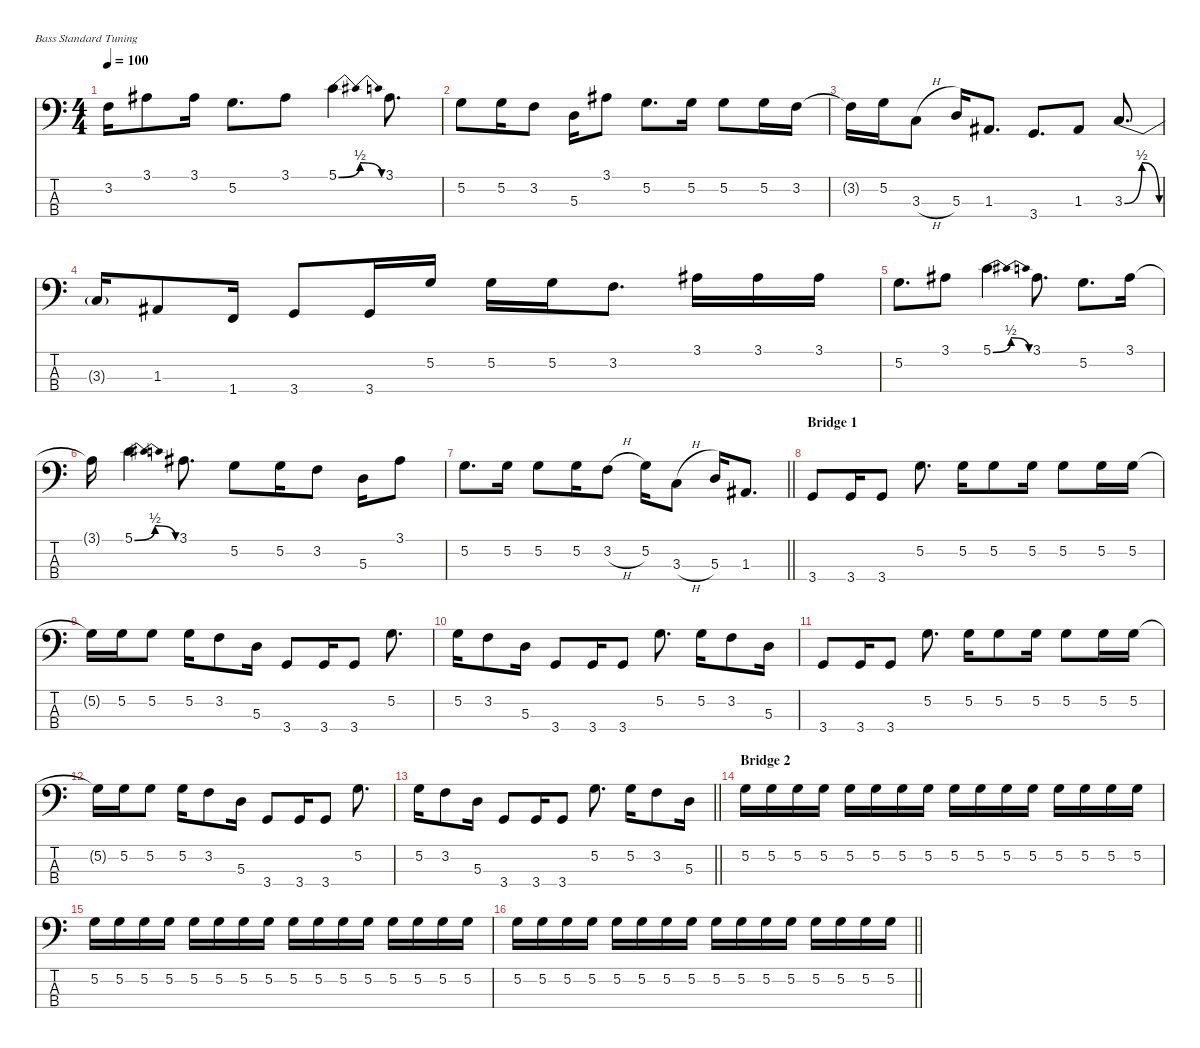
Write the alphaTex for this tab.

\defaultSystemsLayout 4
\hideDynamics
\bracketExtendMode nobrackets
\singleTrackTrackNamePolicy hidden
\multiTrackTrackNamePolicy hidden
\firstSystemTrackNameMode fullname
\firstSystemTrackNameOrientation horizontal
\otherSystemsTrackNameOrientation horizontal
\track ("Geezer Butler - Bass" "el.bs.") {defaultSystemsLayout 4 instrument electricbassfinger}
\staff {score tabs}
\tuning (G2 D2 A1 E1)
\ts (4 4)
\tempo 100
\clef f4
\ks c
3.2.16{dy f beam Down} 3.1{acc #}.8{beam Down} 3.1{acc #}.16{beam Down} 5.2.8{d beam Down} 3.1{acc #}.8{beam Down} 5.1{be (bendrelease 0 0 19.999999199999998 2 30 2 60 0)}.4{beam Down} 3.1{acc #}.8{d beam Down} |
5.2.8{beam Down} 5.2.16{beam Down} 3.2.8{beam Down} 5.3.16{beam Down} 3.1{acc #}.8{beam Down} 5.2.8{d beam Down} 5.2.16{beam Down} 5.2.8{beam Down} 5.2.16{beam Down} 3.2.16{beam Down} |
3.2{t}.16{beam Down} 5.2.16{beam Down} 3.3{h}.8{beam Down} 5.3.16{beam Up} 1.3{acc #}.8{d beam Up} 3.4.8{d beam Up} 1.3{acc #}.8{beam Up} 3.3{be (bendrelease 0 0 30 2 30 2 60 0)}.8{d beam Up} |
3.3{be (hold 0 0 60 0) t}.16{beam Up} 1.3{acc #}.8{beam Up} 1.4.16{beam Up} 3.4.8{beam Up} 3.4.16{beam Up} 5.2.16{beam Up} 5.2.16{beam Down} 5.2.16{beam Down} 3.2.8{d beam Down} 3.1{acc #}.16{beam Down} 3.1{acc #}.16{beam Down} 3.1{acc #}.16{beam Down} |
5.2.8{d beam Down} 3.1{acc #}.8{beam Down} 5.1{be (bendrelease 0 0 19.999999199999998 2 30 2 60 0)}.4{beam Down} 3.1{acc #}.8{d beam Down} 5.2.8{d beam Down} 3.1{acc #}.16{beam Down} |
3.1{t acc #}.16{beam Down} 5.1{be (bendrelease 0 0 19.999999199999998 2 30 2 60 0)}.4{beam Down} 3.1{acc #}.8{d beam Down} 5.2.8{beam Down} 5.2.16{beam Down} 3.2.8{beam Down} 5.3.16{beam Down} 3.1{acc #}.8{beam Down} |
\barLineRight lightlight
5.2.8{d beam Down} 5.2.16{beam Down} 5.2.8{beam Down} 5.2.16{beam Down} 3.2{h}.8{beam Down} 5.2.16{beam Down} 3.3{h}.8{beam Down} 5.3.16{beam Up} 1.3{acc #}.8{d beam Up} |
\section ("" "Bridge 1")
3.4.8{beam Up} 3.4.16{beam Up} 3.4.8{beam Up} 5.2.8{d beam Down} 5.2.16{beam Down} 5.2.8{beam Down} 5.2.16{beam Down} 5.2.8{beam Down} 5.2.16{beam Down} 5.2.16{beam Down} |
5.2{t}.16{beam Down} 5.2.16{beam Down} 5.2.8{beam Down} 5.2.16{beam Down} 3.2.8{beam Down} 5.3.16{beam Down} 3.4.8{beam Up} 3.4.16{beam Up} 3.4.8{beam Up} 5.2.8{d beam Down} |
5.2.16{beam Down} 3.2.8{beam Down} 5.3.16{beam Down} 3.4.8{beam Up} 3.4.16{beam Up} 3.4.8{beam Up} 5.2.8{d beam Down} 5.2.16{beam Down} 3.2.8{beam Down} 5.3.16{beam Down} |
3.4.8{beam Up} 3.4.16{beam Up} 3.4.8{beam Up} 5.2.8{d beam Down} 5.2.16{beam Down} 5.2.8{beam Down} 5.2.16{beam Down} 5.2.8{beam Down} 5.2.16{beam Down} 5.2.16{beam Down} |
5.2{t}.16{beam Down} 5.2.16{beam Down} 5.2.8{beam Down} 5.2.16{beam Down} 3.2.8{beam Down} 5.3.16{beam Down} 3.4.8{beam Up} 3.4.16{beam Up} 3.4.8{beam Up} 5.2.8{d beam Down} |
\barLineRight lightlight
5.2.16{beam Down} 3.2.8{beam Down} 5.3.16{beam Down} 3.4.8{beam Up} 3.4.16{beam Up} 3.4.8{beam Up} 5.2.8{d beam Down} 5.2.16{beam Down} 3.2.8{beam Down} 5.3.16{beam Down} |
\section ("" "Bridge 2")
5.2.16{beam Down} 5.2.16{beam Down} 5.2.16{beam Down} 5.2.16{beam Down} 5.2.16{beam Down} 5.2.16{beam Down} 5.2.16{beam Down} 5.2.16{beam Down} 5.2.16{beam Down} 5.2.16{beam Down} 5.2.16{beam Down} 5.2.16{beam Down} 5.2.16{beam Down} 5.2.16{beam Down} 5.2.16{beam Down} 5.2.16{beam Down} |
5.2.16{beam Down} 5.2.16{beam Down} 5.2.16{beam Down} 5.2.16{beam Down} 5.2.16{beam Down} 5.2.16{beam Down} 5.2.16{beam Down} 5.2.16{beam Down} 5.2.16{beam Down} 5.2.16{beam Down} 5.2.16{beam Down} 5.2.16{beam Down} 5.2.16{beam Down} 5.2.16{beam Down} 5.2.16{beam Down} 5.2.16{beam Down} |
\barLineRight lightlight
5.2.16{beam Down} 5.2.16{beam Down} 5.2.16{beam Down} 5.2.16{beam Down} 5.2.16{beam Down} 5.2.16{beam Down} 5.2.16{beam Down} 5.2.16{beam Down} 5.2.16{beam Down} 5.2.16{beam Down} 5.2.16{beam Down} 5.2.16{beam Down} 5.2.16{beam Down} 5.2.16{beam Down} 5.2.16{beam Down} 5.2.16{beam Down}
